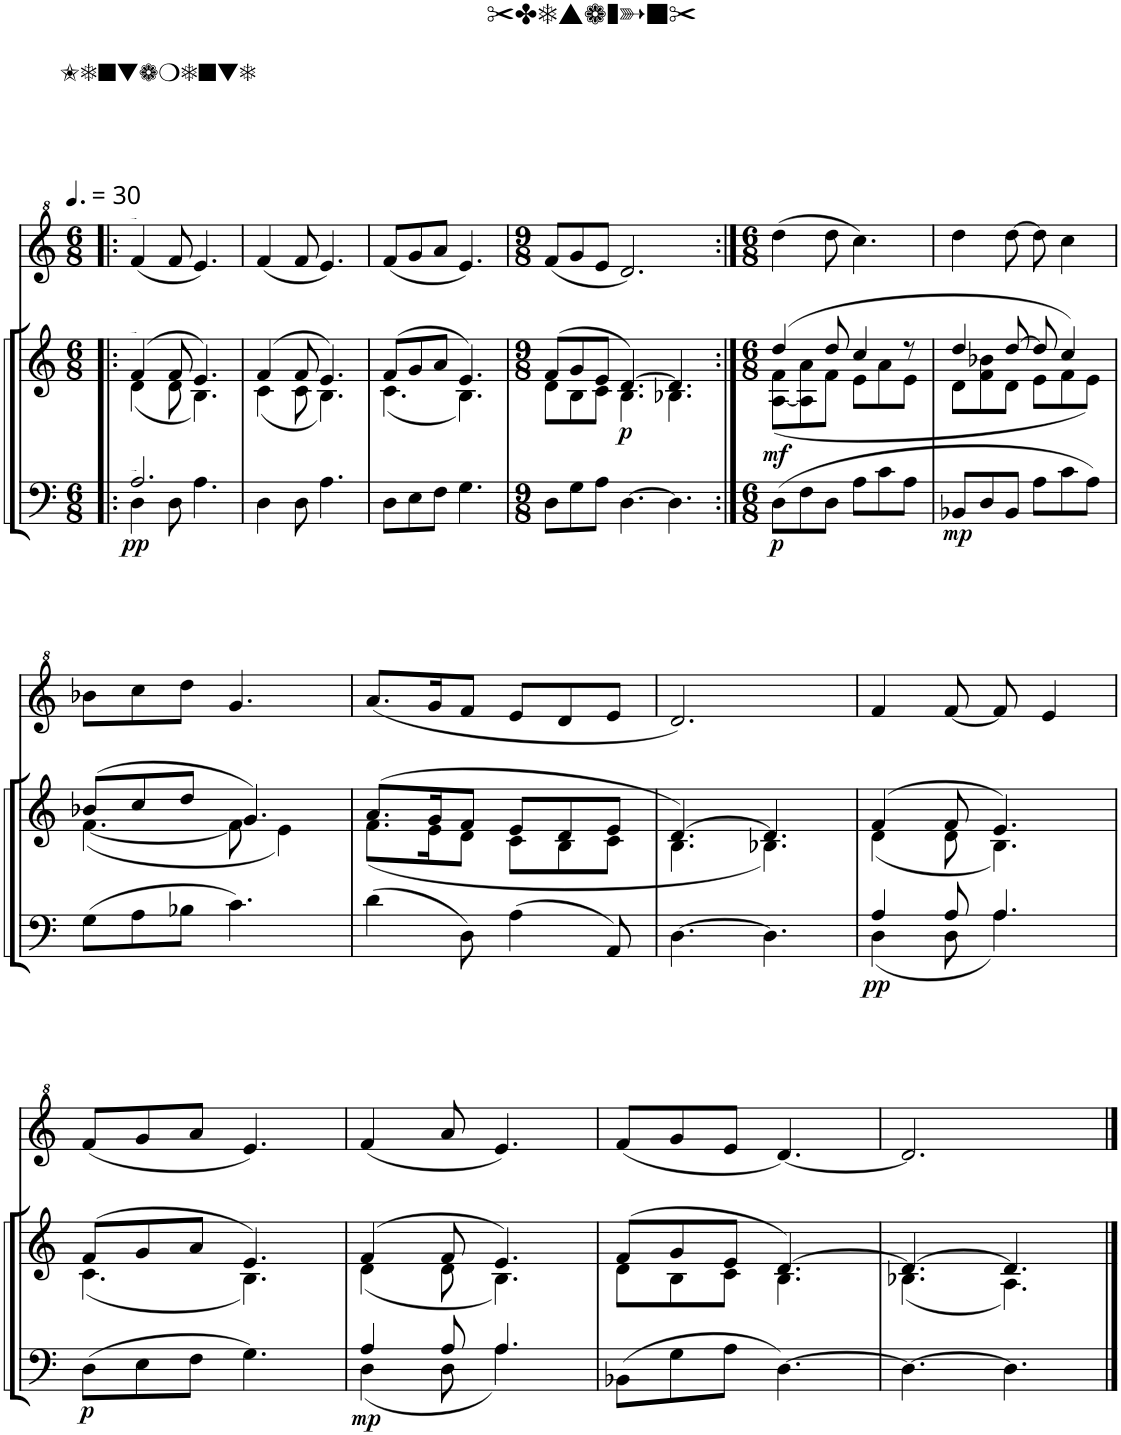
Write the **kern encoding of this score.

**kern	**dynam	**kern	**dynam	**kern
*part3	*part3	*part2	*part2	*part1
*staff3	*staff3	*staff2	*staff2	*staff1
*I"Marimba (Single Staff) 2	*	*I"Marimba (Single Staff) 1	*	*I"Piccolo
*I'Mar	*	*I'Mar	*	*I'Picc
*clefF4	*	*clefG2	*	*clefG^2
*	*	*	*	*Trd-7c-12
*k[]	*	*k[]	*	*k[]
*M6/8	*	*M6/8	*	*M6/8
*MM45	*	*MM45	*	*MM45
=1!|:	=1!|:	=1!|:	=1!|:	=1!|:
*^	*	*^	*	*
!	!	!	!	!	!	!LO:TX:a:t=A Piano
!	!	!	!LO:TX:a:t=A Piano	!	!	!
!LO:TX:a:t=A Piano	!	!	!	!	!	!
!	!	!LO:DY:b	!	!	!	!
2.A/	4D\	pp	(4f/	(4d\	.	(4ff/
.	8D\	.	8f/	8d\	.	8ff/
.	4.A\	.	4.e/)	4.B\)	.	4.ee/)
*v	*v	*	*	*	*	*
=2	=2	=2	=2	=2	=2
4D\	.	(4f/	(4c\	.	(4ff/
8D\	.	8f/	8c\	.	8ff/
4.A\	.	4.e/)	4.B\)	.	4.ee/)
=3	=3	=3	=3	=3	=3
8D\L	.	(8f/L	(4.c\	.	(8ff/L
8E\	.	8g/	.	.	8gg/
8F\J	.	8a/J	.	.	8aa/J
4.G\	.	4.e/)	4.B\)	.	4.ee/)
=4	=4	=4	=4	=4	=4
*M9/8	*	*M9/8	*	*	*M9/8
8D\L	.	(8f/L	8d\L	.	(8ff/L
8G\	.	8g/	8B\	.	8gg/
8A\J	.	8e/J	8c\J	.	8ee/J
!	!	!	!	!LO:DY:b	!
[4.D\	.	[4.d/)	4.B\	p	2.dd/)
4.D\]	.	4.d/]	4.B-X\	.	.
=5:|!	=5:|!	=5:|!	=5:|!	=5:|!	=5:|!
*M6/8	*	*M6/8	*	*	*M6/8
!	!LO:DY:b	!	!	!LO:DY:b	!
(8D\L	p	(4dd/	([8A\ 8f\L	mf	(4ddd\
8F\	.	.	8A\] 8a\	.	.
8D\J	.	8dd/	8f\J	.	8ddd\
8A\L	.	4cc/	8e\L	.	4.ccc\)
8c\	.	.	8a\	.	.
8A\J	.	8r	8e\J	.	.
=6	=6	=6	=6	=6	=6
!	!LO:DY:b	!	!	!	!
8BB-X/L	mp	4dd/	8d\L	.	4ddd\
8D/	.	.	8f\ 8b-X\	.	.
8BB-/J	.	[8dd/	8d\J	.	[8ddd\
8A\L	.	8dd/]	8e\L	.	8ddd\]
8c\	.	4cc/)	8f\	.	4ccc\
8A\J)	.	.	8e\J)	.	.
!!LO:LB:g=z
=7	=7	=7	=7	=7	=7
(8G\L	.	(8b-X/L	([4.f\	.	8bb-X\L
8A\	.	8cc/	.	.	8ccc\
8B-X\J	.	8dd/J	.	.	8ddd\J
4.c\)	.	4.g/)	8f\]	.	4.gg/
.	.	.	4e\)	.	.
=8	=8	=8	=8	=8	=8
(4d\	.	(8.a/L	(8.f\L	.	(8.aa/L
.	.	16g/K	16e\K	.	16gg/K
8D\)	.	8f/J	8d\J	.	8ff/J
(4A\	.	8e/L	8c\L	.	8ee/L
.	.	8d/	8B\	.	8dd/
8AA/)	.	8e/J	8c\J	.	8ee/J
=9	=9	=9	=9	=9	=9
[4.D\	.	[4.d/)	4.B\	.	2.dd/)
4.D\]	.	4.d/]	4.B-X\)	.	.
=10	=10	=10	=10	=10	=10
*^	*	*	*	*	*
!	!	!LO:DY:b	!	!	!	!
4A/	(4D\	pp	(4f/	(4d\	.	4ff/
8A/	8D\	.	8f/	8d\	.	[8ff/
4.A/	4.A\)	.	4.e/)	4.B\)	.	8ff/]
.	.	.	.	.	.	4ee/
*v	*v	*	*	*	*	*
!!LO:LB:g=z
=11	=11	=11	=11	=11	=11
!	!LO:DY:b	!	!	!	!
(8D\L	p	(8f/L	(4.c\	.	(8ff/L
8E\	.	8g/	.	.	8gg/
8F\J	.	8a/J	.	.	8aa/J
4.G\)	.	4.e/)	4.B\)	.	4.ee/)
=12	=12	=12	=12	=12	=12
*^	*	*	*	*	*
!	!	!LO:DY:b	!	!	!	!
4A/	(4D\	mp	(4f/	(4d\	.	(4ff/
8A/	8D\	.	8f/	8d\	.	8aa/
4.A/	4.A\)	.	4.e/)	4.B\)	.	4.ee/)
*v	*v	*	*	*	*	*
=13	=13	=13	=13	=13	=13
(8BB-X\L	.	(8f/L	8d\L	.	(8ff/L
8G\	.	8g/	8B\	.	8gg/
8A\J	.	8e/J	8c\J	.	8ee/J
[4.D\)	.	[4.d/)	4.B\	.	[4.dd/)
=14	=14	=14	=14	=14	=14
4.D\_	.	4.d/_	(4.B-X\	.	2.dd/]
4.D\]	.	4.d/]	4.A\)	.	.
*	*	*v	*v	*	*
==	==	==	==	==
*-	*-	*-	*-	*-
